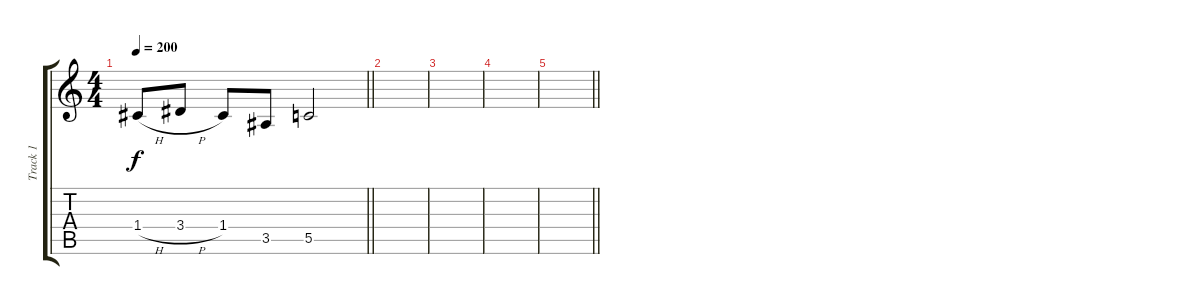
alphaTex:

\track ("Track 1" "Track 1") {instrument distortionguitar}
\staff {score tabs}
\tuning (D4 A3 F3 C3 G2 C2) {hide}
\ts (4 4)
\tempo 200
\clef g2
\barLineRight lightlight
\ks c
1.4{h}.8{dy f} 3.4{h}.8 1.4.8 3.5.8 5.5.2 |
|
|
|
\barLineRight lightlight
